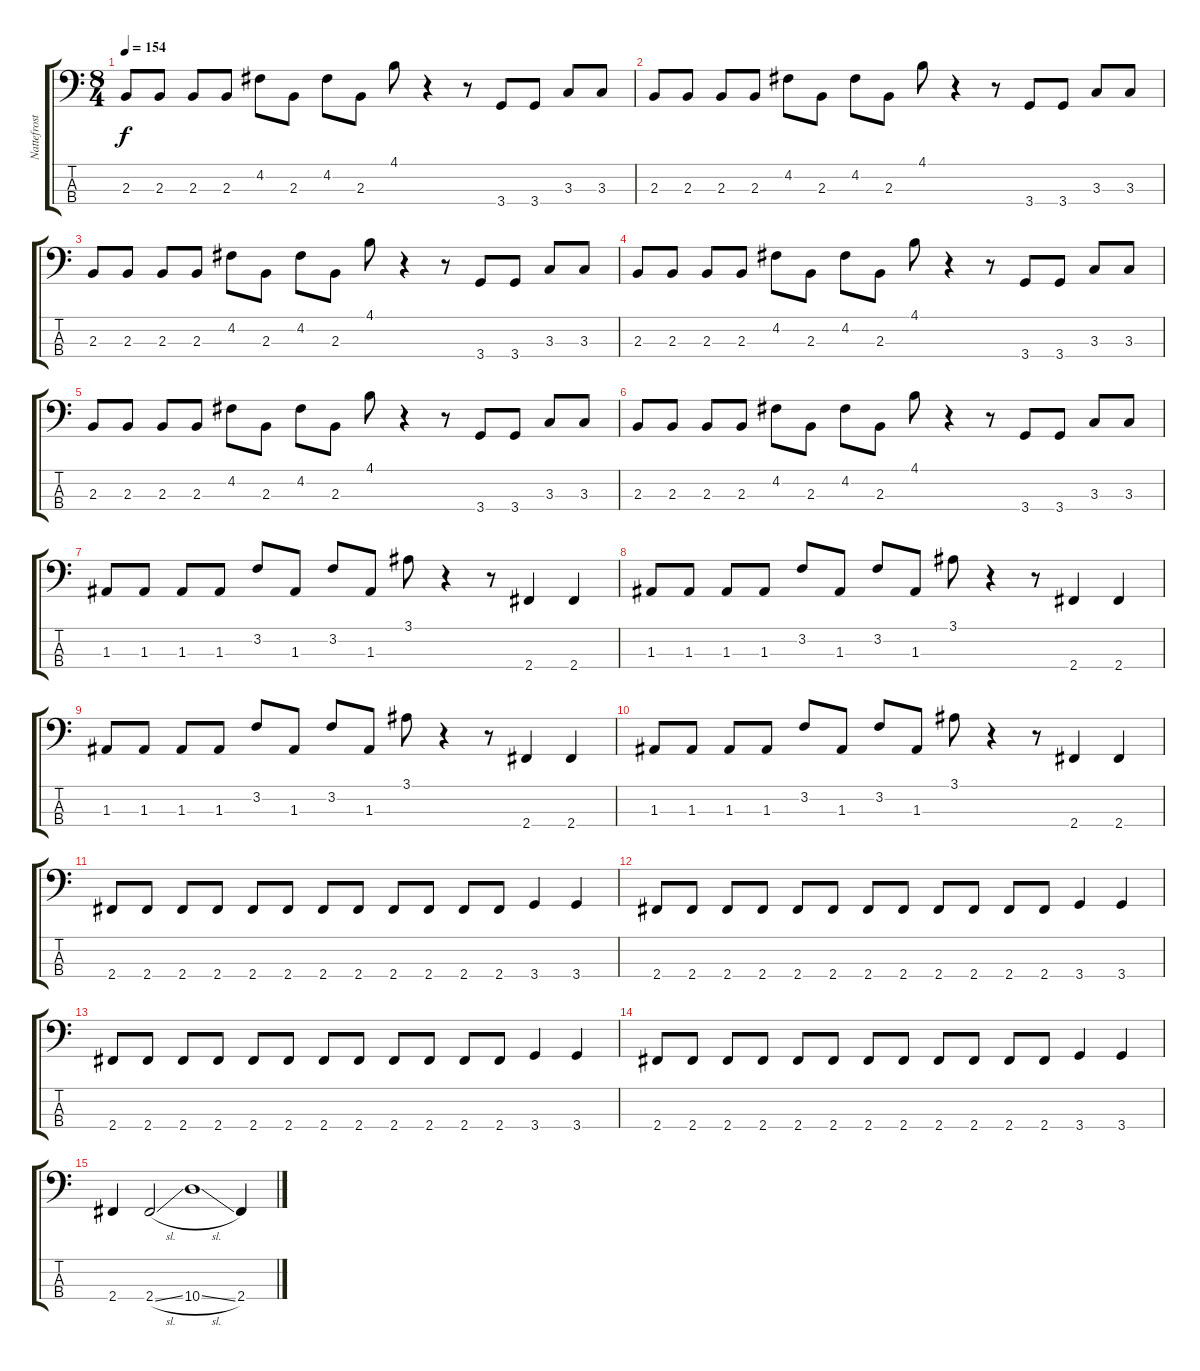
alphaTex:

\track ("Nattefrost" "Nattefrost") {instrument electricbasspick}
\staff {score tabs}
\tuning (G2 D2 A1 E1) {hide}
\ts (8 4)
\tempo 154
\clef f4
\ks c
2.3.8{dy f} 2.3.8 2.3.8 2.3.8 4.2.8 2.3.8 4.2.8 2.3.8 4.1.8 r.4 r.8 3.4.8 3.4.8 3.3.8 3.3.8 |
2.3.8 2.3.8 2.3.8 2.3.8 4.2.8 2.3.8 4.2.8 2.3.8 4.1.8 r.4 r.8 3.4.8 3.4.8 3.3.8 3.3.8 |
2.3.8 2.3.8 2.3.8 2.3.8 4.2.8 2.3.8 4.2.8 2.3.8 4.1.8 r.4 r.8 3.4.8 3.4.8 3.3.8 3.3.8 |
2.3.8 2.3.8 2.3.8 2.3.8 4.2.8 2.3.8 4.2.8 2.3.8 4.1.8 r.4 r.8 3.4.8 3.4.8 3.3.8 3.3.8 |
2.3.8 2.3.8 2.3.8 2.3.8 4.2.8 2.3.8 4.2.8 2.3.8 4.1.8 r.4 r.8 3.4.8 3.4.8 3.3.8 3.3.8 |
2.3.8 2.3.8 2.3.8 2.3.8 4.2.8 2.3.8 4.2.8 2.3.8 4.1.8 r.4 r.8 3.4.8 3.4.8 3.3.8 3.3.8 |
1.3.8 1.3.8 1.3.8 1.3.8 3.2.8 1.3.8 3.2.8 1.3.8 3.1.8 r.4 r.8 2.4.4 2.4.4 |
1.3.8 1.3.8 1.3.8 1.3.8 3.2.8 1.3.8 3.2.8 1.3.8 3.1.8 r.4 r.8 2.4.4 2.4.4 |
1.3.8 1.3.8 1.3.8 1.3.8 3.2.8 1.3.8 3.2.8 1.3.8 3.1.8 r.4 r.8 2.4.4 2.4.4 |
1.3.8 1.3.8 1.3.8 1.3.8 3.2.8 1.3.8 3.2.8 1.3.8 3.1.8 r.4 r.8 2.4.4 2.4.4 |
2.4.8 2.4.8 2.4.8 2.4.8 2.4.8 2.4.8 2.4.8 2.4.8 2.4.8 2.4.8 2.4.8 2.4.8 3.4.4 3.4.4 |
2.4.8 2.4.8 2.4.8 2.4.8 2.4.8 2.4.8 2.4.8 2.4.8 2.4.8 2.4.8 2.4.8 2.4.8 3.4.4 3.4.4 |
2.4.8 2.4.8 2.4.8 2.4.8 2.4.8 2.4.8 2.4.8 2.4.8 2.4.8 2.4.8 2.4.8 2.4.8 3.4.4 3.4.4 |
2.4.8 2.4.8 2.4.8 2.4.8 2.4.8 2.4.8 2.4.8 2.4.8 2.4.8 2.4.8 2.4.8 2.4.8 3.4.4 3.4.4 |
2.4.4 2.4{sl}.2 10.4{sl}.1 2.4.4
